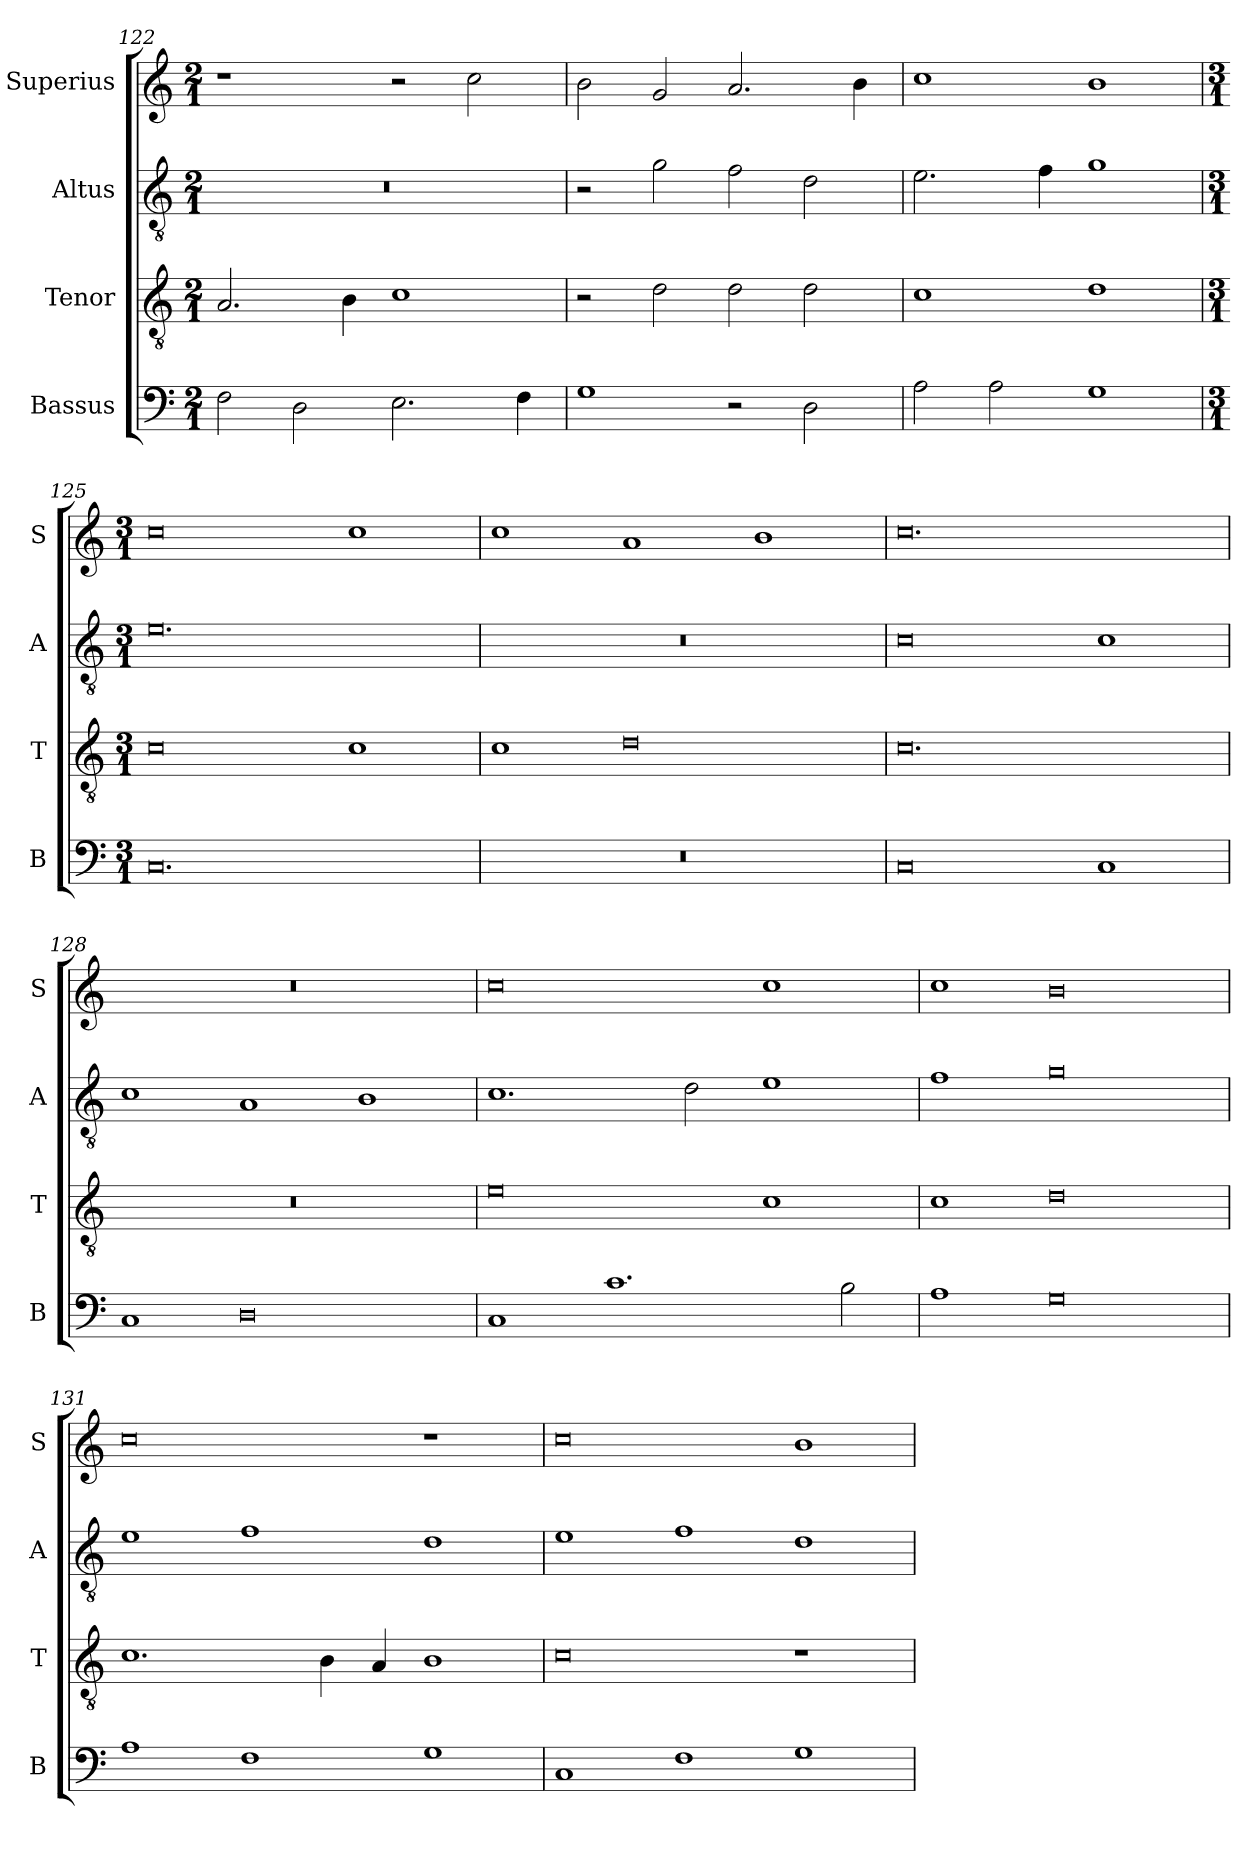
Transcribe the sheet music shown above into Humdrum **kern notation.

**kern	**kern	**kern	**kern
*part4	*part3	*part2	*part1
*staff4	*staff3	*staff2	*staff1
*I"Bassus	*I"Tenor	*I"Altus	*I"Superius
*I'B	*I'T	*I'A	*I'S
*clefF4	*clefGv2	*clefGv2	*clefG2
*k[]	*k[]	*k[]	*k[]
*C:	*C:	*C:	*C:
*M2/1	*M2/1	*M2/1	*M2/1
=122	=122	=122	=122
2F	2.A	0r	1r
2D	.	.	.
.	4B	.	.
2.E	1c	.	2r
.	.	.	2cc
4F	.	.	.
=123	=123	=123	=123
1G	2r	2r	2b
.	2d	2g	2g
2r	2d	2f	2.a
2D	2d	2d	.
.	.	.	4b
=124	=124	=124	=124
2A	1c	2.e	1cc
2A	.	.	.
.	.	4f	.
1G	1d	1g	1b
=125	=125	=125	=125
*M3/1	*M3/1	*M3/1	*M3/1
0.C	0c	0.e	0cc
.	1c	.	1cc
=126	=126	=126	=126
0.r	1c	0.r	1cc
.	0d	.	1a
.	.	.	1b
=127	=127	=127	=127
0C	0.c	0c	0.cc
1C	.	1c	.
=128	=128	=128	=128
1C	0.r	1c	0.r
0D	.	1A	.
.	.	1B	.
=129	=129	=129	=129
1C	0e	1.c	0cc
1.c	.	.	.
.	.	2d	.
.	1c	1e	1cc
2B	.	.	.
=130	=130	=130	=130
1A	1c	1f	1cc
0G	0d	0g	0b
=131	=131	=131	=131
1A	1.c	1e	0cc
1F	.	1f	.
.	4B	.	.
.	4A	.	.
1G	1B	1d	1r
=132	=132	=132	=132
1C	0c	1e	0cc
1F	.	1f	.
1G	1r	1d	1b
=	=	=	=
*-	*-	*-	*-
